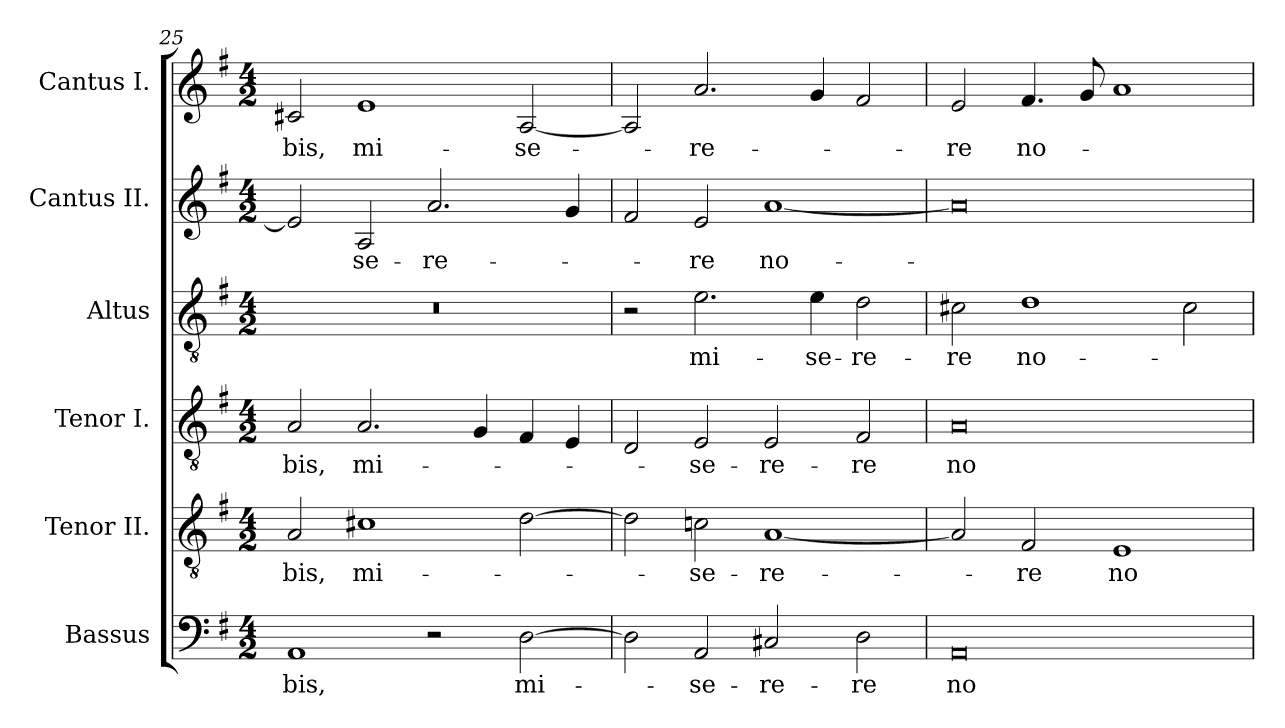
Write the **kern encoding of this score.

**kern	**text	**kern	**text	**kern	**text	**kern	**text	**kern	**text	**kern	**text
*part6	*part6	*part5	*part5	*part4	*part4	*part3	*part3	*part2	*part2	*part1	*part1
*staff6	*staff6	*staff5	*staff5	*staff4	*staff4	*staff3	*staff3	*staff2	*staff2	*staff1	*staff1
*I"Bassus	*	*I"Tenor II.	*	*I"Tenor I.	*	*I"Altus	*	*I"Cantus II.	*	*I"Cantus I.	*
*I'B.	*	*I'T. II.	*	*I'T. I.	*	*I'A.	*	*I'C. II	*	*I'C. I	*
!!LO:LB:g=z
*clefF4	*	*clefGv2	*	*clefGv2	*	*clefGv2	*	*clefG2	*	*clefG2	*
*	*	*ITrd7c12	*	*ITrd7c12	*	*ITrd7c12	*	*	*	*	*
*k[f#]	*	*k[f#]	*	*k[f#]	*	*k[f#]	*	*k[f#]	*	*k[f#]	*
*G:	*	*G:	*	*G:	*	*G:	*	*G:	*	*G:	*
*M4/2	*	*M4/2	*	*M4/2	*	*M4/2	*	*M4/2	*	*M4/2	*
=25	=25	=25	=25	=25	=25	=25	=25	=25	=25	=25	=25
!	!LO:LY:b:color=#000000	!	!	!	!	!	!	!	!	!	!
!	!	!	!LO:LY:b:color=#000000	!	!	!	!	!	!	!	!
!	!	!	!	!	!LO:LY:b:color=#000000	!LO:N:vis=1	!	!	!	!	!
!	!	!	!	!	!	!	!	!	!	!	!LO:LY:b:color=#000000
1AAi	-bis,	2AAi/	-bis,	2AAi/	-bis,	0r	.	2ei/]	.	2c#Xi/	-bis,
!	!	!	!LO:LY:b:color=#000000	!	!	!	!	!	!	!	!
!	!	!	!	!	!LO:LY:b:color=#000000	!	!	!	!	!	!
!	!	!	!	!	!	!	!	!	!LO:LY:b:color=#000000	!	!
!	!	!	!	!	!	!	!	!	!	!	!LO:LY:b:color=#000000
.	.	1C#Xi	mi-	2.AAi/	mi-	.	.	2Ai/	-se-	1ei	mi-
!	!	!	!	!	!	!	!	!	!LO:LY:b:color=#000000	!	!
2r	.	.	.	.	.	.	.	2.ai/	-re-	.	.
.	.	.	.	4GGi/	.	.	.	.	.	.	.
!	!LO:LY:b:color=#000000	!	!	!	!	!	!	!	!	!	!
!	!	!	!	!	!	!	!	!	!	!	!LO:LY:b:color=#000000
[2Di\	mi-	[2Di\	.	4FF#i/	.	.	.	.	.	[2Ai/	-se-
.	.	.	.	4EEi/	.	.	.	4gi/	.	.	.
=26	=26	=26	=26	=26	=26	=26	=26	=26	=26	=26	=26
2Di\]	.	2Di\]	.	2DDi/	.	2r	.	2f#i/	.	2Ai/]	.
!	!LO:LY:b:color=#000000	!	!	!	!	!	!	!	!	!	!
!	!	!	!LO:LY:b:color=#000000	!	!	!	!	!	!	!	!
!	!	!	!	!	!LO:LY:b:color=#000000	!	!	!	!	!	!
!	!	!	!	!	!	!	!LO:LY:b:color=#000000	!	!	!	!
!	!	!	!	!	!	!	!	!	!LO:LY:b:color=#000000	!	!
!	!	!	!	!	!	!	!	!	!	!	!LO:LY:b:color=#000000
2AAi/	-se-	2Cni\	-se-	2EEi/	-se-	2.Ei\	mi-	2ei/	-re	2.ai/	-re-
!	!LO:LY:b:color=#000000	!	!	!	!	!	!	!	!	!	!
!	!	!	!LO:LY:b:color=#000000	!	!	!	!	!	!	!	!
!	!	!	!	!	!LO:LY:b:color=#000000	!	!	!	!	!	!
!	!	!	!	!	!	!	!	!	!LO:LY:b:color=#000000	!	!
2C#Xi/	-re-	[1AAi	-re-	2EEi/	-re-	.	.	[1ai	no-	.	.
!	!	!	!	!	!	!	!LO:LY:b:color=#000000	!	!	!	!
.	.	.	.	.	.	4Ei\	-se-	.	.	4gi/	.
!	!LO:LY:b:color=#000000	!	!	!	!	!	!	!	!	!	!
!	!	!	!	!	!LO:LY:b:color=#000000	!	!	!	!	!	!
!	!	!	!	!	!	!	!LO:LY:b:color=#000000	!	!	!	!
2Di\	-re	.	.	2FF#i/	-re	2Di\	-re-	.	.	2f#i/	.
=27	=27	=27	=27	=27	=27	=27	=27	=27	=27	=27	=27
!	!LO:LY:b:color=#000000	!	!	!	!	!	!	!	!	!	!
!	!	!	!	!	!LO:LY:b:color=#000000	!	!	!	!	!	!
!	!	!	!	!	!	!	!LO:LY:b:color=#000000	!	!	!	!
!	!	!	!	!	!	!	!	!	!	!	!LO:LY:b:color=#000000
0AAi	no-	2AAi/]	.	0AAi	no-	2C#Xi\	-re	0ai]	.	2ei/	-re
!	!	!	!LO:LY:b:color=#000000	!	!	!	!	!	!	!	!
!	!	!	!	!	!	!	!LO:LY:b:color=#000000	!	!	!	!
!	!	!	!	!	!	!	!	!	!	!	!LO:LY:b:color=#000000
.	.	2FF#i/	-re	.	.	1Di	no-	.	.	4.f#i/	no-
.	.	.	.	.	.	.	.	.	.	8gi/	.
!	!	!	!LO:LY:b:color=#000000	!	!	!	!	!	!	!	!
.	.	1EEi	no-	.	.	.	.	.	.	1ai	.
.	.	.	.	.	.	2C#i\	.	.	.	.	.
=	=	=	=	=	=	=	=	=	=	=	=
*-	*-	*-	*-	*-	*-	*-	*-	*-	*-	*-	*-
